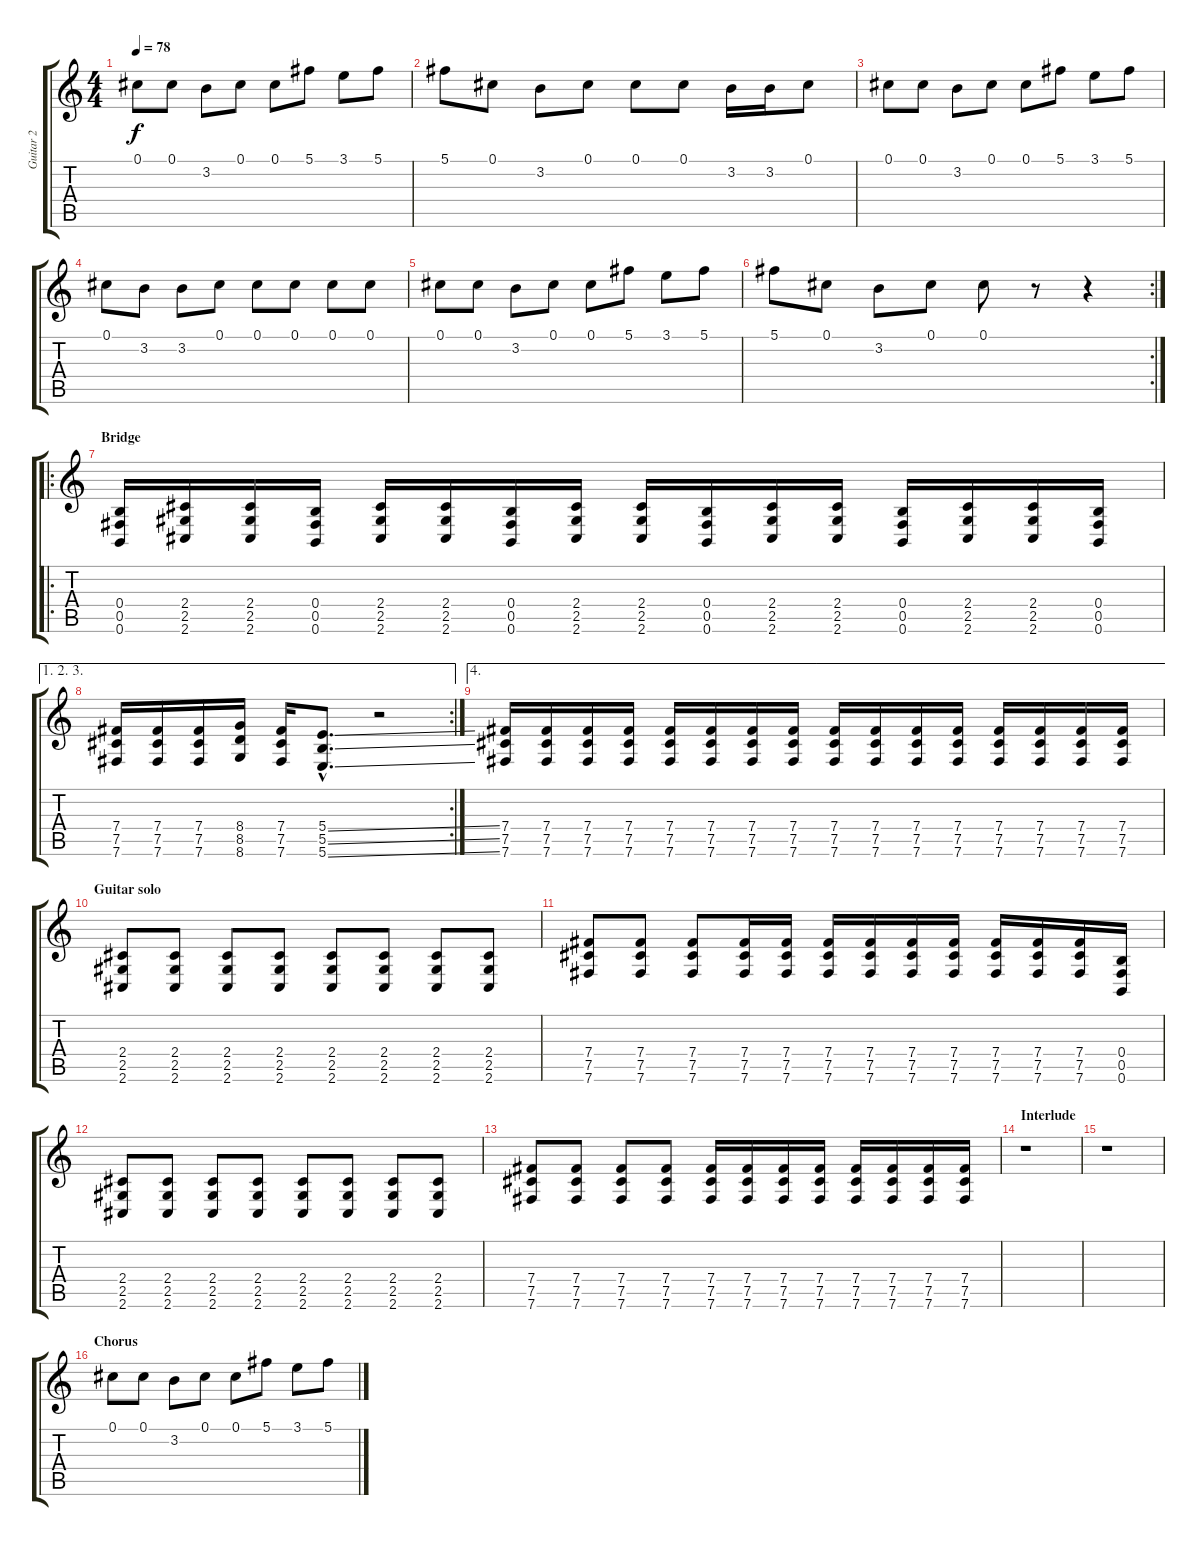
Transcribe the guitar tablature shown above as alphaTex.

\track ("Guitar 2" "Guitar 2") {instrument electricguitarclean}
\staff {score tabs}
\tuning (Db4 Ab3 E3 B2 Gb2 B1) {hide}
\ts (4 4)
\tempo 78
\clef g2
\ks c
0.1.8{dy f} 0.1.8 3.2.8 0.1.8 0.1.8 5.1.8 3.1.8 5.1.8 |
5.1.8 0.1.8 3.2.8 0.1.8 0.1.8 0.1.8 3.2.16 3.2.16 0.1.8 |
0.1.8{instrument distortionguitar} 0.1.8 3.2.8 0.1.8 0.1.8 5.1.8 3.1.8 5.1.8 |
0.1.8 3.2.8 3.2.8 0.1.8 0.1.8 0.1.8 0.1.8 0.1.8 |
0.1.8 0.1.8 3.2.8 0.1.8 0.1.8 5.1.8 3.1.8 5.1.8 |
\rc 2
5.1.8 0.1.8 3.2.8 0.1.8 0.1.8 r.8 r.4 |
\ro
\section ("" "Bridge")
(0.4 0.5 0.6).16{instrument distortionguitar} (2.4 2.5 2.6).16 (2.4 2.5 2.6).16 (0.4 0.5 0.6).16 (2.4 2.5 2.6).16 (2.4 2.5 2.6).16 (0.4 0.5 0.6).16 (2.4 2.5 2.6).16 (2.4 2.5 2.6).16 (0.4 0.5 0.6).16 (2.4 2.5 2.6).16 (2.4 2.5 2.6).16 (0.4 0.5 0.6).16 (2.4 2.5 2.6).16 (2.4 2.5 2.6).16 (0.4 0.5 0.6).16 |
\ae (1 2 3)
\rc 2
(7.4 7.5 7.6).16 (7.4 7.5 7.6).16 (7.4 7.5 7.6).16 (8.4 8.5 8.6).16 (7.4 7.5 7.6).16 (5.4{ss hac} 5.5{ss hac} 5.6{ss hac}).8{d} r.2 |
\ae 4
(7.4 7.5 7.6).16{instrument distortionguitar} (7.4 7.5 7.6).16 (7.4 7.5 7.6).16 (7.4 7.5 7.6).16 (7.4 7.5 7.6).16 (7.4 7.5 7.6).16 (7.4 7.5 7.6).16 (7.4 7.5 7.6).16 (7.4 7.5 7.6).16 (7.4 7.5 7.6).16 (7.4 7.5 7.6).16 (7.4 7.5 7.6).16 (7.4 7.5 7.6).16 (7.4 7.5 7.6).16 (7.4 7.5 7.6).16 (7.4 7.5 7.6).16 |
\section ("" "Guitar solo")
(2.4 2.5 2.6).8{instrument distortionguitar} (2.4 2.5 2.6).8 (2.4 2.5 2.6).8 (2.4 2.5 2.6).8 (2.4 2.5 2.6).8 (2.4 2.5 2.6).8 (2.4 2.5 2.6).8 (2.4 2.5 2.6).8 |
(7.4 7.5 7.6).8 (7.4 7.5 7.6).8 (7.4 7.5 7.6).8 (7.4 7.5 7.6).16 (7.4 7.5 7.6).16 (7.4 7.5 7.6).16 (7.4 7.5 7.6).16 (7.4 7.5 7.6).16 (7.4 7.5 7.6).16 (7.4 7.5 7.6).16 (7.4 7.5 7.6).16 (7.4 7.5 7.6).16 (0.4 0.5 0.6).16 |
(2.4 2.5 2.6).8 (2.4 2.5 2.6).8 (2.4 2.5 2.6).8 (2.4 2.5 2.6).8 (2.4 2.5 2.6).8 (2.4 2.5 2.6).8 (2.4 2.5 2.6).8 (2.4 2.5 2.6).8 |
(7.4 7.5 7.6).8 (7.4 7.5 7.6).8 (7.4 7.5 7.6).8 (7.4 7.5 7.6).8 (7.4 7.5 7.6).16 (7.4 7.5 7.6).16 (7.4 7.5 7.6).16 (7.4 7.5 7.6).16 (7.4 7.5 7.6).16 (7.4 7.5 7.6).16 (7.4 7.5 7.6).16 (7.4 7.5 7.6).16 |
\section ("" "Interlude")
r.1 |
r.1 |
\section ("" "Chorus")
0.1.8{instrument distortionguitar} 0.1.8 3.2.8 0.1.8 0.1.8 5.1.8 3.1.8 5.1.8
